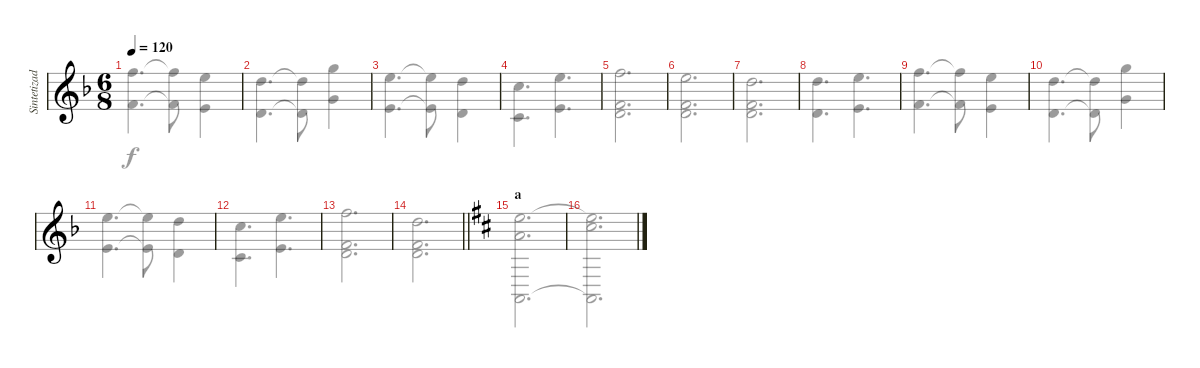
\track ("Sintetizador" "Sintetizad") {instrument stringensemble2}
\staff {score}
\tuning (E4 B3 G3 D3 A2 E2) {hide}
\voice
\ts (6 8)
\tempo 120
\clef g2
\ks f
|
|
|
|
|
|
|
|
|
|
|
|
|
\barLineRight lightlight
|
\section ("" "a")
\ks d
|
\voice
\clef g2
\ks f
(13.1 6.2).4{d dy f} (13.1{t} 6.2{t}).8 (12.1 5.2).4 |
(10.1 7.3).4{d} (10.1{t} 7.3{t}).8 (15.1 8.2).4 |
(12.1 5.2).4{d} (12.1{t} 5.2{t}).8 (10.1 7.3).4 |
(8.1 5.3).4{d} (12.1 5.2).4{d} |
(13.1 6.2 7.3).2{d} |
(12.1 6.2 7.3).2{d} |
(10.1 6.2 7.3).2{d} |
(10.1 7.3).4{d} (12.1 5.2).4{d} |
(13.1 6.2).4{d} (13.1{t} 6.2{t}).8 (12.1 5.2).4 |
(10.1 7.3).4{d} (10.1{t} 7.3{t}).8 (15.1 8.2).4 |
(12.1 5.2).4{d} (12.1{t} 5.2{t}).8 (10.1 7.3).4 |
(8.1 5.3).4{d} (12.1 5.2).4{d} |
(13.1 6.2 7.3).2{d} |
\barLineRight lightlight
(10.1 6.2 7.3).2{d} |
\ks d
(12.1 10.2 0.5).2{d} |
(12.1{t} 14.2 0.5{t}).2{d}
